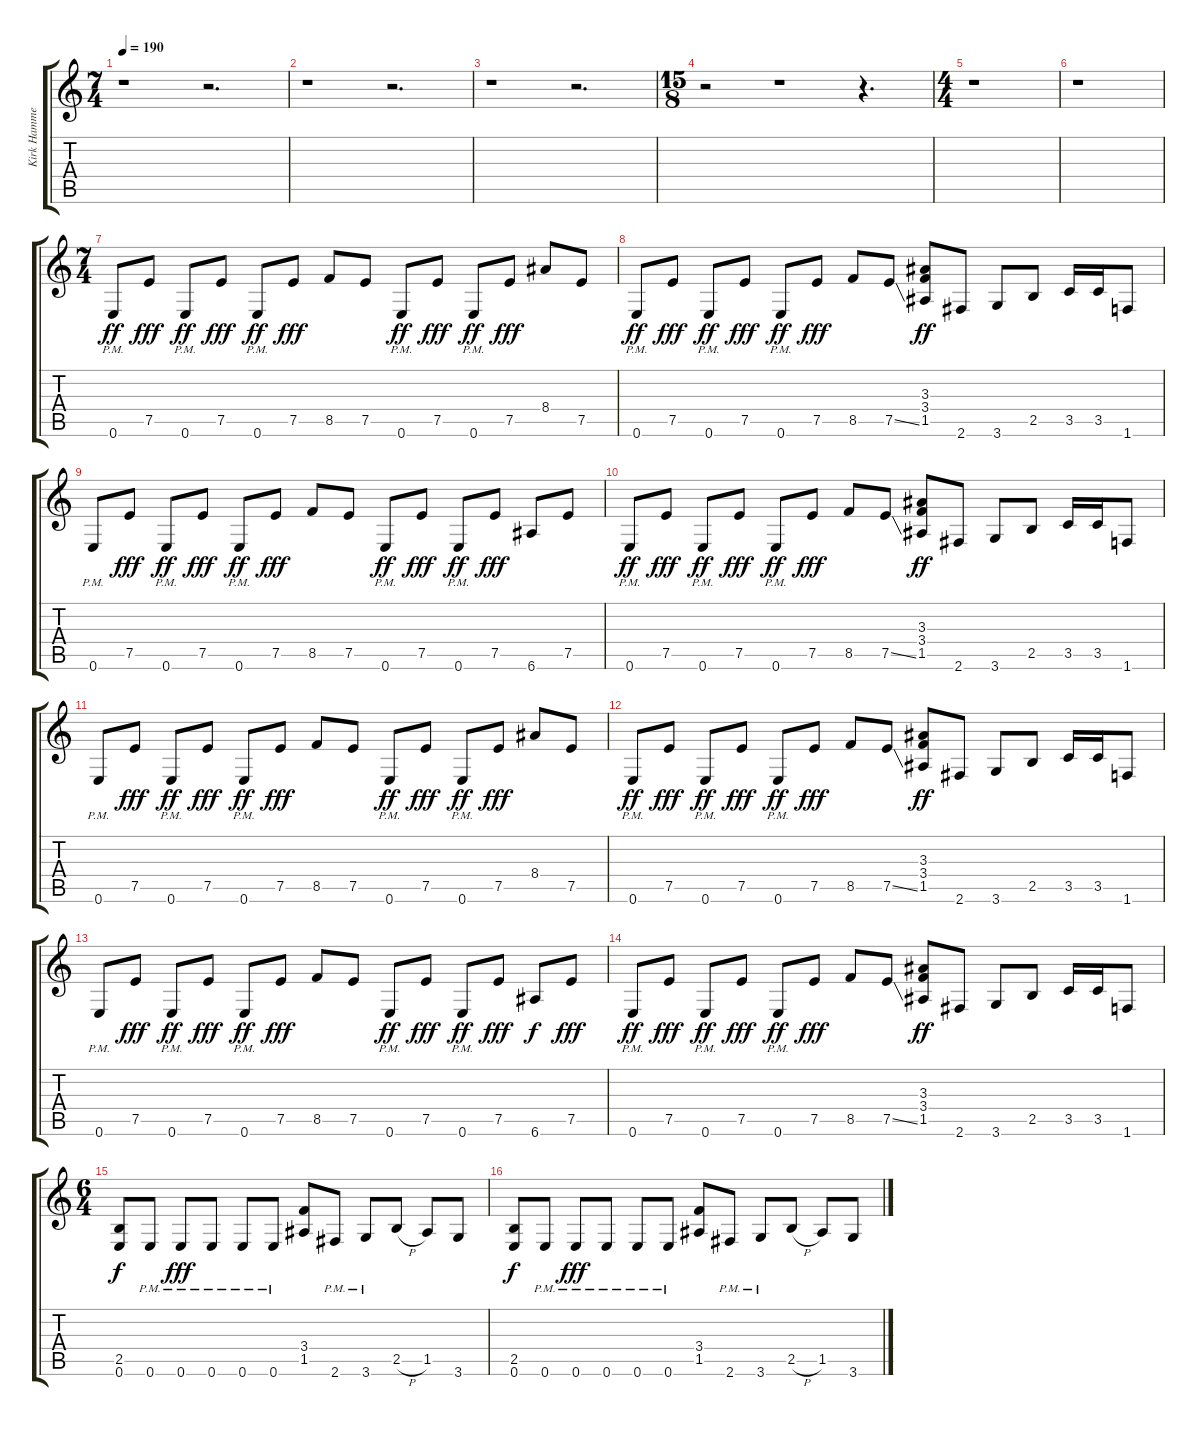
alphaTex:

\track ("Kirk Hammet (Guitar 2)" "Kirk Hamme") {instrument distortionguitar}
\staff {score tabs}
\tuning (E4 B3 G3 D3 A2 E2) {hide}
\ts (7 4)
\tempo 190
\clef g2
\ks c
r.1{dy fff} r.2{d} |
r.1 r.2{d} |
r.1 r.2{d} |
\ts (15 8)
r.2 r.1 r.4{d} |
\ts (4 4)
r.1 |
r.1 |
\ts (7 4)
0.6{pm}.8{dy ff} 7.5.8{dy fff} 0.6{pm}.8{dy ff} 7.5.8{dy fff} 0.6{pm}.8{dy ff} 7.5.8{dy fff} 8.5.8 7.5.8 0.6{pm}.8{dy ff} 7.5.8{dy fff} 0.6{pm}.8{dy ff} 7.5.8{dy fff} 8.4.8 7.5.8 |
0.6{pm}.8{dy ff} 7.5.8{dy fff} 0.6{pm}.8{dy ff} 7.5.8{dy fff} 0.6{pm}.8{dy ff} 7.5.8{dy fff} 8.5.8 7.5{ss}.8 (3.3 3.4 1.5).8{dy ff} 2.6.8 3.6.8 2.5.8 3.5.16 3.5.16 1.6.8 |
0.6{pm}.8 7.5.8{dy fff} 0.6{pm}.8{dy ff} 7.5.8{dy fff} 0.6{pm}.8{dy ff} 7.5.8{dy fff} 8.5.8 7.5.8 0.6{pm}.8{dy ff} 7.5.8{dy fff} 0.6{pm}.8{dy ff} 7.5.8{dy fff} 6.6.8 7.5.8 |
0.6{pm}.8{dy ff} 7.5.8{dy fff} 0.6{pm}.8{dy ff} 7.5.8{dy fff} 0.6{pm}.8{dy ff} 7.5.8{dy fff} 8.5.8 7.5{ss}.8 (3.3 3.4 1.5).8{dy ff} 2.6.8 3.6.8 2.5.8 3.5.16 3.5.16 1.6.8 |
0.6{pm}.8 7.5.8{dy fff} 0.6{pm}.8{dy ff} 7.5.8{dy fff} 0.6{pm}.8{dy ff} 7.5.8{dy fff} 8.5.8 7.5.8 0.6{pm}.8{dy ff} 7.5.8{dy fff} 0.6{pm}.8{dy ff} 7.5.8{dy fff} 8.4.8 7.5.8 |
0.6{pm}.8{dy ff} 7.5.8{dy fff} 0.6{pm}.8{dy ff} 7.5.8{dy fff} 0.6{pm}.8{dy ff} 7.5.8{dy fff} 8.5.8 7.5{ss}.8 (3.3 3.4 1.5).8{dy ff} 2.6.8 3.6.8 2.5.8 3.5.16 3.5.16 1.6.8 |
0.6{pm}.8 7.5.8{dy fff} 0.6{pm}.8{dy ff} 7.5.8{dy fff} 0.6{pm}.8{dy ff} 7.5.8{dy fff} 8.5.8 7.5.8 0.6{pm}.8{dy ff} 7.5.8{dy fff} 0.6{pm}.8{dy ff} 7.5.8{dy fff} 6.6.8{dy f} 7.5.8{dy fff} |
0.6{pm}.8{dy ff} 7.5.8{dy fff} 0.6{pm}.8{dy ff} 7.5.8{dy fff} 0.6{pm}.8{dy ff} 7.5.8{dy fff} 8.5.8 7.5{ss}.8 (3.3 3.4 1.5).8{dy ff} 2.6.8 3.6.8 2.5.8 3.5.16 3.5.16 1.6.8 |
\ts (6 4)
(2.5 0.6).8{dy f} 0.6{pm}.8 0.6{pm}.8{dy fff} 0.6{pm}.8 0.6{pm}.8 0.6{pm}.8 (3.4 1.5).8 2.6{pm}.8 3.6{pm}.8 2.5{h}.8 1.5.8 3.6.8 |
(2.5 0.6).8{dy f} 0.6{pm}.8 0.6{pm}.8{dy fff} 0.6{pm}.8 0.6{pm}.8 0.6{pm}.8 (3.4 1.5).8 2.6{pm}.8 3.6{pm}.8 2.5{h}.8 1.5.8 3.6.8
